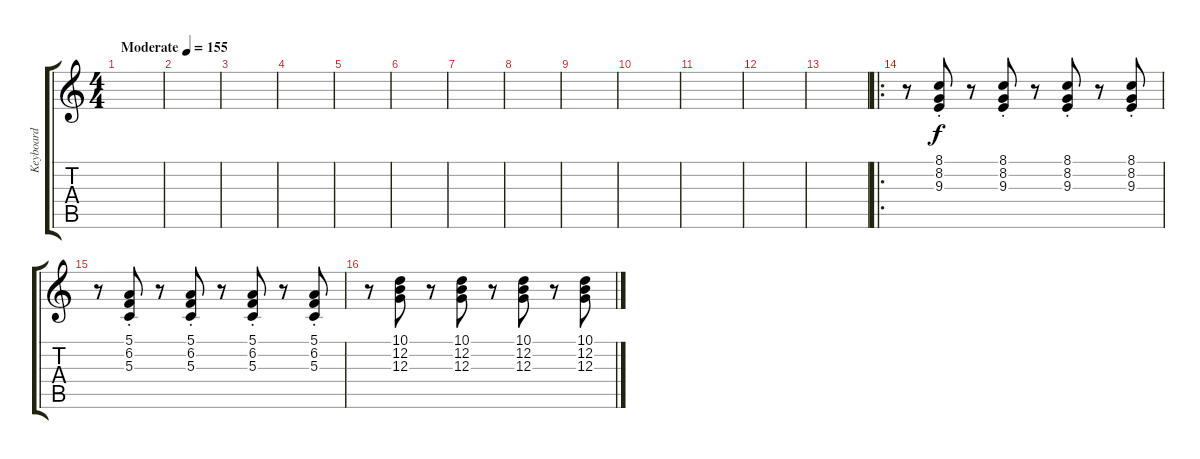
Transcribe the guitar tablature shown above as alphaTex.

\track ("Keyboard" "Keyboard") {instrument drawbarorgan}
\staff {score tabs}
\tuning (E4 B3 G3 D3 A2 E2) {hide}
\ts (4 4)
\tempo (155 "Moderate")
\clef g2
\ks c
|
|
|
|
|
|
|
|
|
|
|
|
|
\ro
r.8 (8.1 8.2{st} 9.3).8 r.8 (8.1 8.2{st} 9.3).8 r.8 (8.1 8.2{st} 9.3).8 r.8 (8.1 8.2{st} 9.3).8 |
r.8 (5.1 6.2{st} 5.3).8 r.8 (5.1 6.2{st} 5.3).8 r.8 (5.1 6.2{st} 5.3).8 r.8 (5.1 6.2{st} 5.3).8 |
r.8 (10.1 12.2 12.3).8 r.8 (10.1 12.2 12.3).8 r.8 (10.1 12.2 12.3).8 r.8 (10.1 12.2 12.3).8
